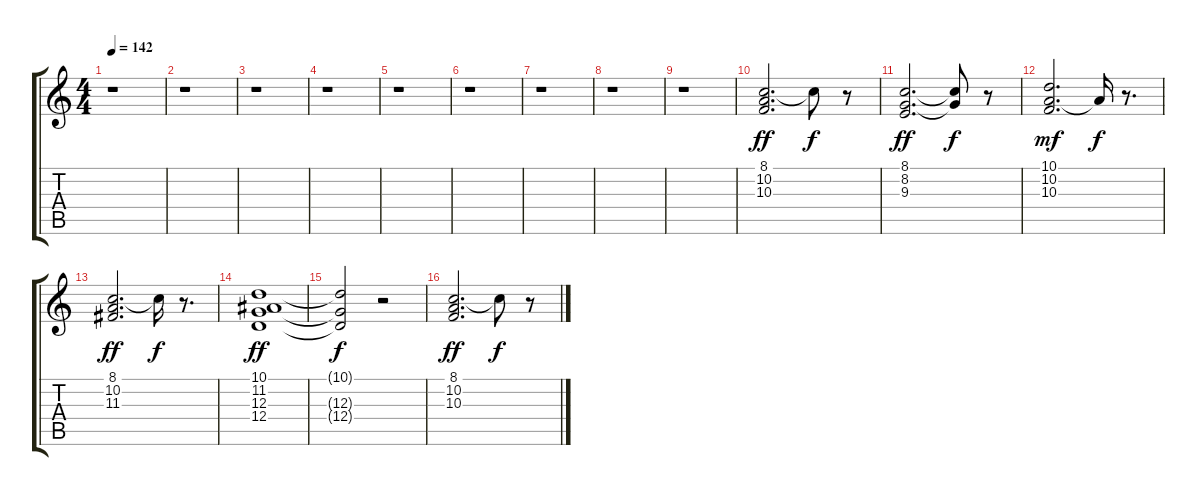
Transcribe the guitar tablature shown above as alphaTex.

\track "" {instrument harpsichord}
\staff {score tabs}
\tuning (E4 B3 G3 D3 A2 E2) {hide}
\ts (4 4)
\tempo 142
\clef g2
\ks c
r.1{dy ff} |
r.1 |
r.1 |
r.1 |
r.1 |
r.1 |
r.1 |
r.1 |
r.1 |
(8.1 10.2 10.3).2{d} 8.1{t}.8{dy f} r.8 |
(8.1 8.2 9.3).2{d dy ff} (8.1{t} 8.2{t}).8{dy f} r.8 |
(10.1 10.2 10.3).2{d dy mf} 10.2{t}.16{dy f} r.8{d} |
(8.1 10.2 11.3).2{d dy ff} 8.1{t}.16{dy f} r.8{d} |
(10.1 11.2 12.3 12.4).1{dy ff} |
(10.1{t} 12.3{t} 12.4{t}).2{dy f} r.2 |
(8.1 10.2 10.3).2{d dy ff} 8.1{t}.8{dy f} r.8
